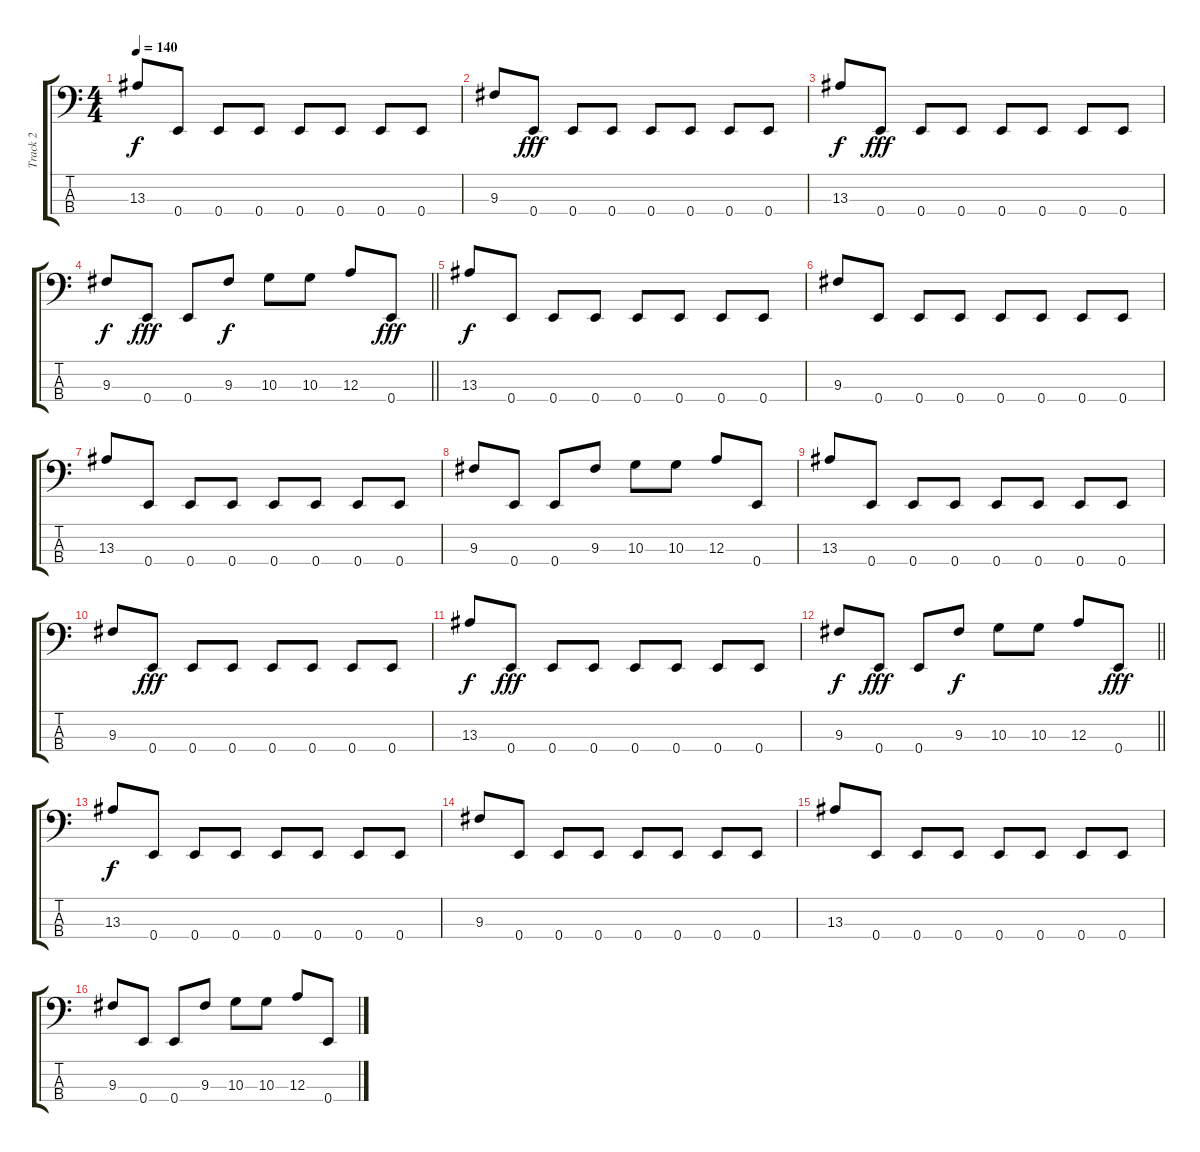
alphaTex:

\track ("Track 2" "Track 2") {instrument electricbassfinger}
\staff {score tabs}
\tuning (G2 D2 A1 E1) {hide}
\ts (4 4)
\tempo 140
\clef f4
\ks c
13.3.8{dy f} 0.4.8 0.4.8 0.4.8 0.4.8 0.4.8 0.4.8 0.4.8 |
9.3.8 0.4.8{dy fff} 0.4.8 0.4.8 0.4.8 0.4.8 0.4.8 0.4.8 |
13.3.8{dy f} 0.4.8{dy fff} 0.4.8 0.4.8 0.4.8 0.4.8 0.4.8 0.4.8 |
\barLineRight lightlight
9.3.8{dy f} 0.4.8{dy fff} 0.4.8 9.3.8{dy f} 10.3.8 10.3.8 12.3.8 0.4.8{dy fff} |
13.3.8{dy f} 0.4.8 0.4.8 0.4.8 0.4.8 0.4.8 0.4.8 0.4.8 |
9.3.8 0.4.8 0.4.8 0.4.8 0.4.8 0.4.8 0.4.8 0.4.8 |
13.3.8 0.4.8 0.4.8 0.4.8 0.4.8 0.4.8 0.4.8 0.4.8 |
9.3.8 0.4.8 0.4.8 9.3.8 10.3.8 10.3.8 12.3.8 0.4.8 |
13.3.8 0.4.8 0.4.8 0.4.8 0.4.8 0.4.8 0.4.8 0.4.8 |
9.3.8 0.4.8{dy fff} 0.4.8 0.4.8 0.4.8 0.4.8 0.4.8 0.4.8 |
13.3.8{dy f} 0.4.8{dy fff} 0.4.8 0.4.8 0.4.8 0.4.8 0.4.8 0.4.8 |
\barLineRight lightlight
9.3.8{dy f} 0.4.8{dy fff} 0.4.8 9.3.8{dy f} 10.3.8 10.3.8 12.3.8 0.4.8{dy fff} |
13.3.8{dy f} 0.4.8 0.4.8 0.4.8 0.4.8 0.4.8 0.4.8 0.4.8 |
9.3.8 0.4.8 0.4.8 0.4.8 0.4.8 0.4.8 0.4.8 0.4.8 |
13.3.8 0.4.8 0.4.8 0.4.8 0.4.8 0.4.8 0.4.8 0.4.8 |
9.3.8 0.4.8 0.4.8 9.3.8 10.3.8 10.3.8 12.3.8 0.4.8
